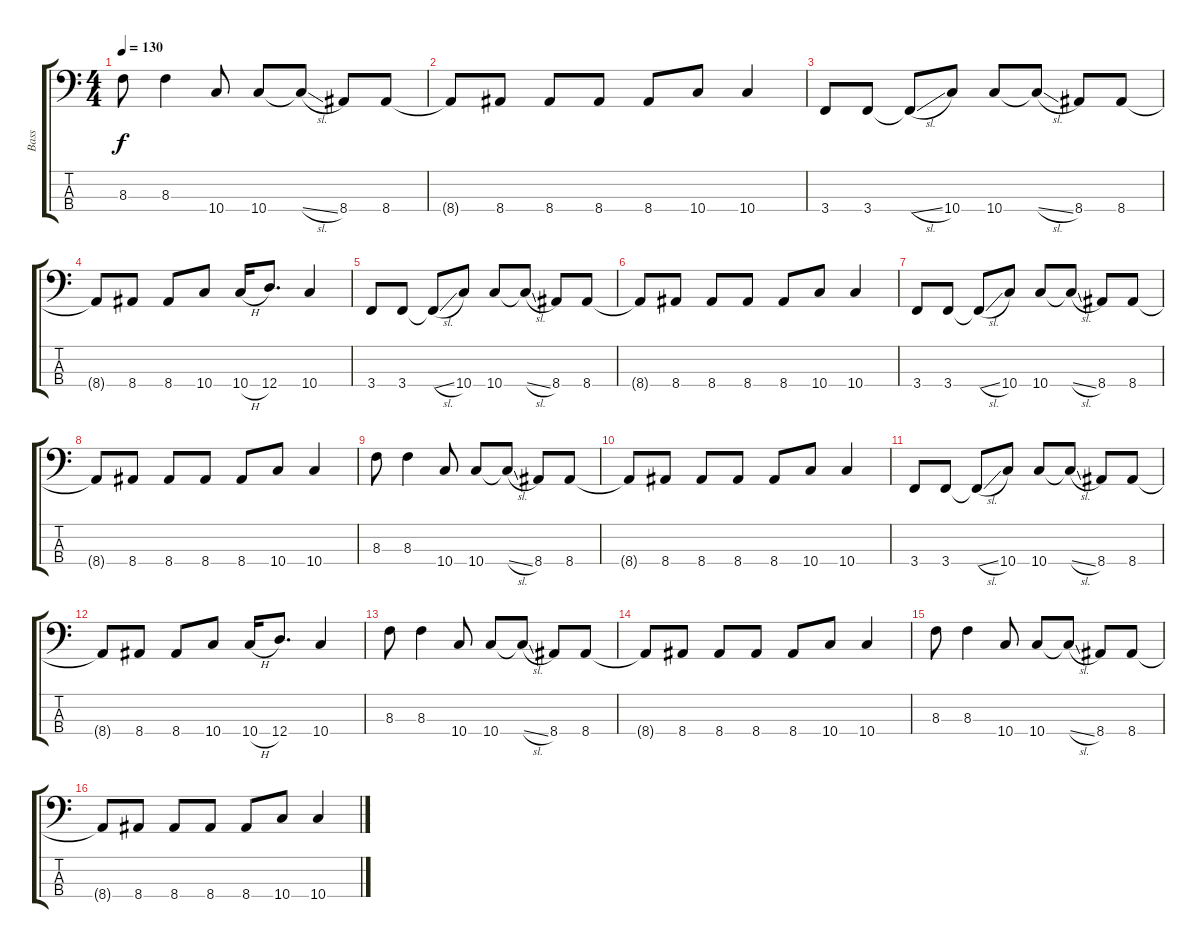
\track ("Bass" "Bass") {instrument electricbassfinger}
\staff {score tabs}
\tuning (G2 D2 A1 D1) {hide}
\ts (4 4)
\tempo 130
\clef f4
\ks c
8.3.8{dy f} 8.3.4 10.4.8 10.4.8 10.4{sl t}.8 8.4.8 8.4.8 |
8.4{t}.8 8.4.8 8.4.8 8.4.8 8.4.8 10.4.8 10.4.4 |
3.4.8 3.4.8 3.4{sl t}.8 10.4.8 10.4.8 10.4{sl t}.8 8.4.8 8.4.8 |
8.4{t}.8 8.4.8 8.4.8 10.4.8 10.4{h}.16 12.4.8{d} 10.4.4 |
3.4.8 3.4.8 3.4{sl t}.8 10.4.8 10.4.8 10.4{sl t}.8 8.4.8 8.4.8 |
8.4{t}.8 8.4.8 8.4.8 8.4.8 8.4.8 10.4.8 10.4.4 |
3.4.8 3.4.8 3.4{sl t}.8 10.4.8 10.4.8 10.4{sl t}.8 8.4.8 8.4.8 |
8.4{t}.8 8.4.8 8.4.8 8.4.8 8.4.8 10.4.8 10.4.4 |
8.3.8 8.3.4 10.4.8 10.4.8 10.4{sl t}.8 8.4.8 8.4.8 |
8.4{t}.8 8.4.8 8.4.8 8.4.8 8.4.8 10.4.8 10.4.4 |
3.4.8 3.4.8 3.4{sl t}.8 10.4.8 10.4.8 10.4{sl t}.8 8.4.8 8.4.8 |
8.4{t}.8 8.4.8 8.4.8 10.4.8 10.4{h}.16 12.4.8{d} 10.4.4 |
8.3.8 8.3.4 10.4.8 10.4.8 10.4{sl t}.8 8.4.8 8.4.8 |
8.4{t}.8 8.4.8 8.4.8 8.4.8 8.4.8 10.4.8 10.4.4 |
8.3.8 8.3.4 10.4.8 10.4.8 10.4{sl t}.8 8.4.8 8.4.8 |
8.4{t}.8 8.4.8 8.4.8 8.4.8 8.4.8 10.4.8 10.4.4
